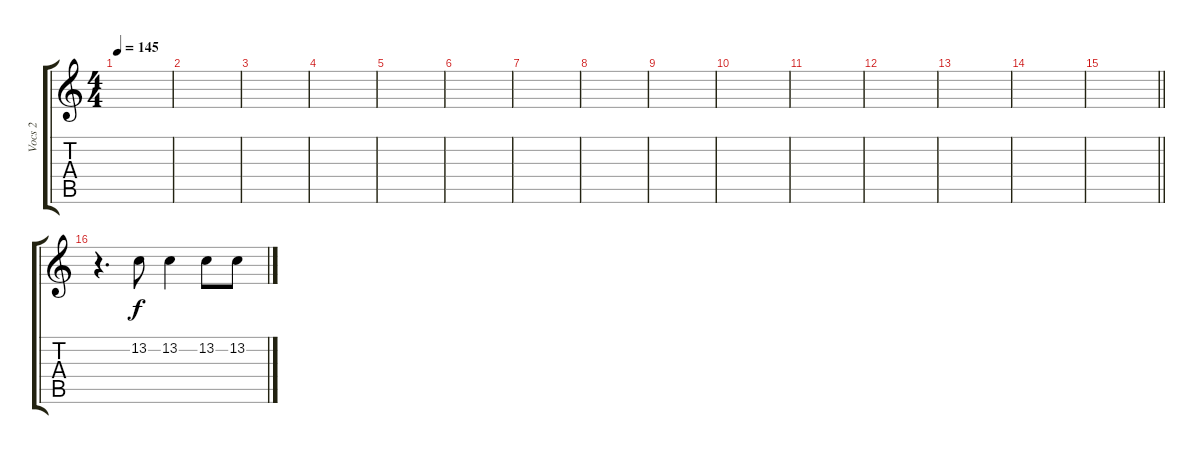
\track ("Vocs 2" "Vocs 2") {instrument flute}
\staff {score tabs}
\tuning (E4 B3 G3 D3 A2 E2) {hide}
\ts (4 4)
\tempo 145
\clef g2
\ks c
|
|
|
|
|
|
|
|
|
|
|
|
|
|
\barLineRight lightlight
|
r.4{d} 13.2.8 13.2.4 13.2.8 13.2.8
